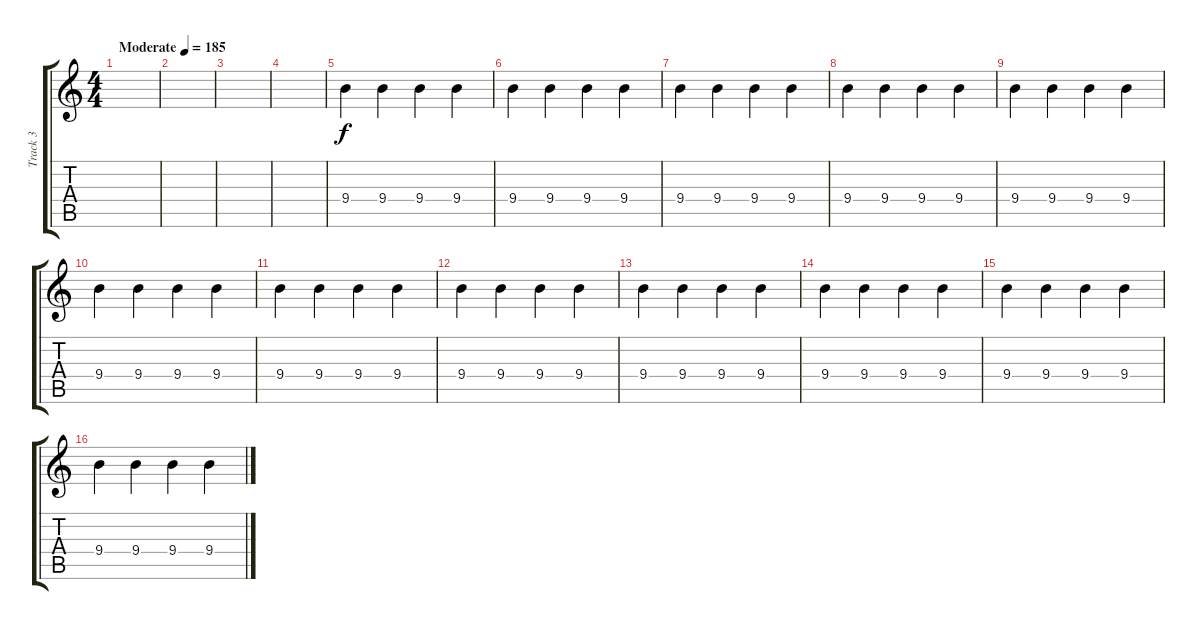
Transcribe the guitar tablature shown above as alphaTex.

\track ("Track 3" "Track 3") {instrument electricguitarjazz}
\staff {score tabs}
\tuning (E4 B3 G3 D3 A2 E2) {hide}
\ts (4 4)
\tempo (185 "Moderate")
\clef g2
\ks c
|
|
|
|
9.4.4 9.4.4 9.4.4 9.4.4 |
9.4.4 9.4.4 9.4.4 9.4.4 |
9.4.4 9.4.4 9.4.4 9.4.4 |
9.4.4 9.4.4 9.4.4 9.4.4 |
9.4.4 9.4.4 9.4.4 9.4.4 |
9.4.4 9.4.4 9.4.4 9.4.4 |
9.4.4 9.4.4 9.4.4 9.4.4 |
9.4.4 9.4.4 9.4.4 9.4.4 |
9.4.4 9.4.4 9.4.4 9.4.4 |
9.4.4 9.4.4 9.4.4 9.4.4 |
9.4.4 9.4.4 9.4.4 9.4.4 |
9.4.4 9.4.4 9.4.4 9.4.4
